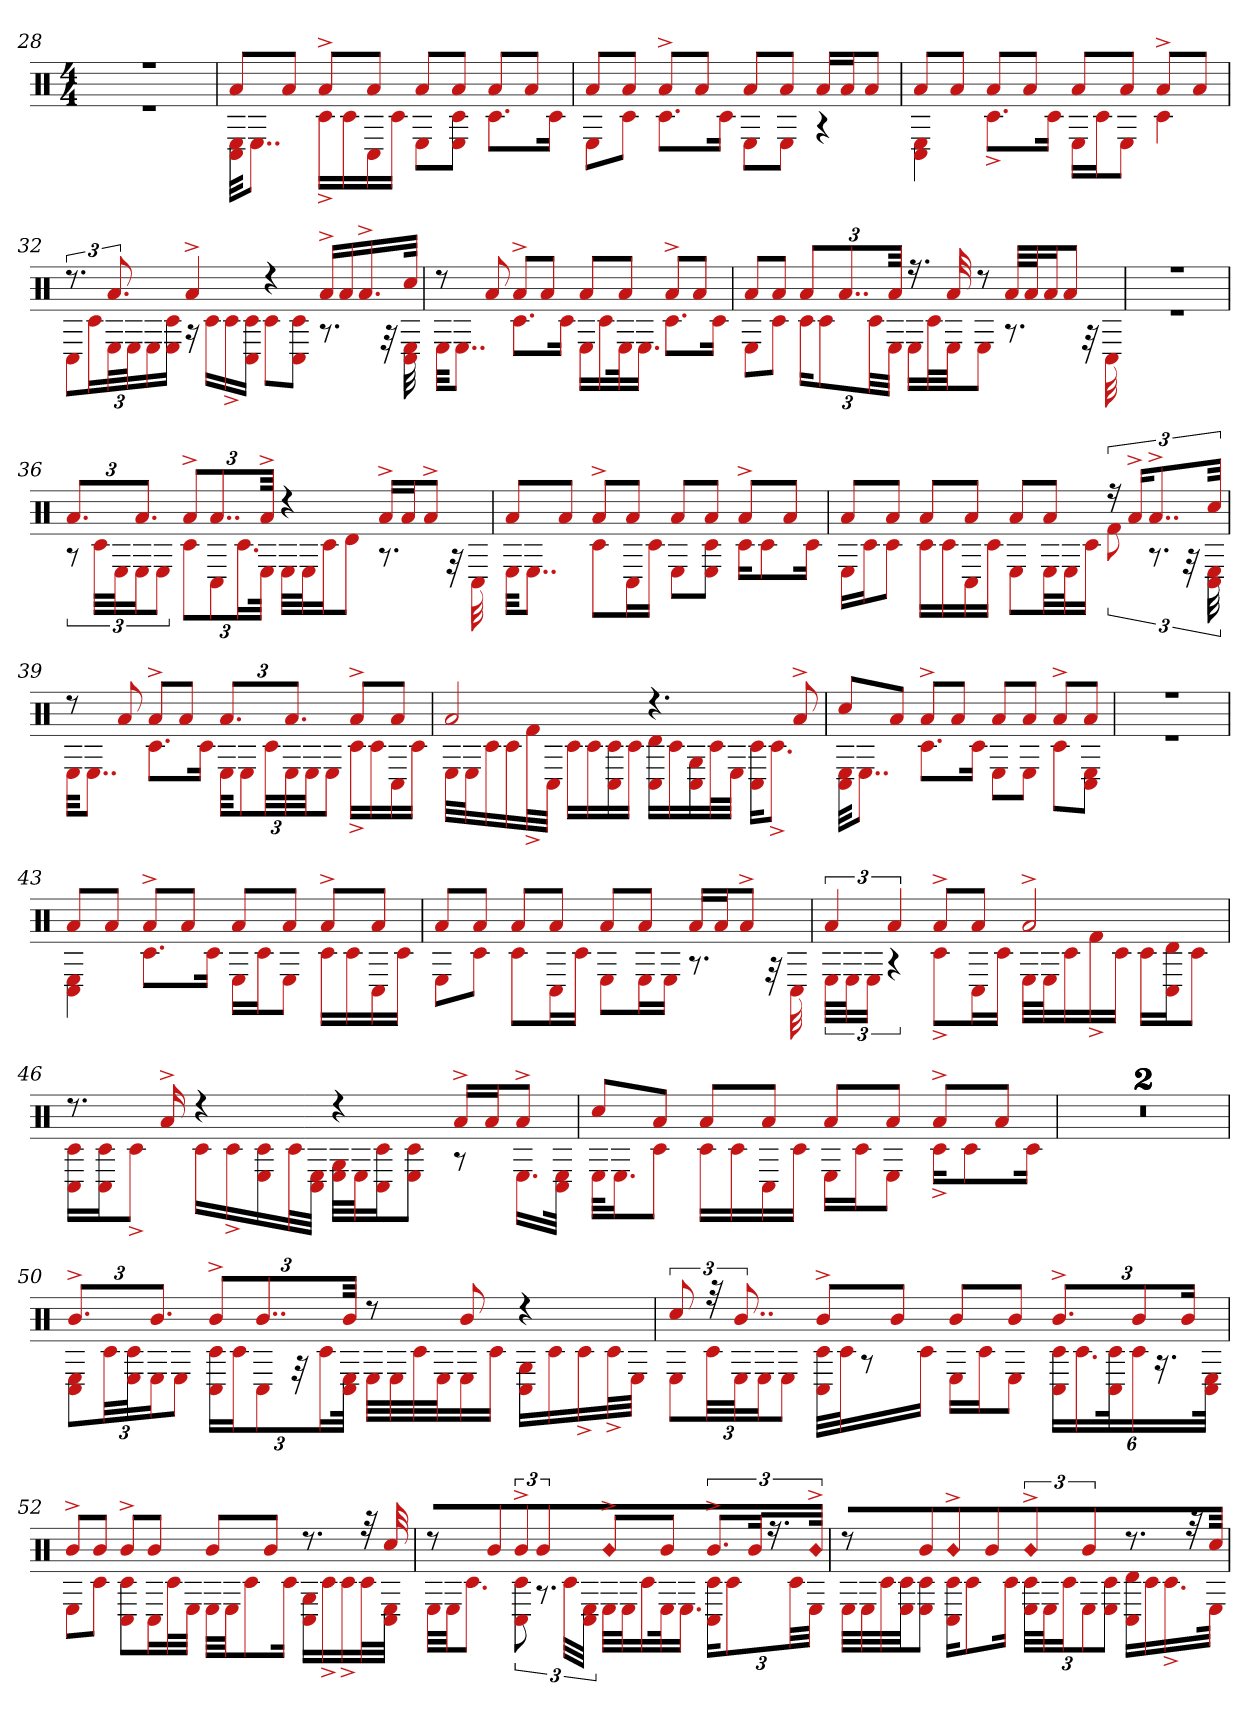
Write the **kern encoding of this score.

**kern
*part1
*staff1
*clefX
*k[]
*M4/4
=28
*^
1r	1r
=29	=29
8aL	32C# 32EKKL
.	8..EJ
8aJ	.
8a^L	16c#^LL
.	16c#
8aJ	16C#
.	16c#JJ
8aL	8EL
8aJ	8c# 8EJ
8aL	8.c#L
8aJ	.
.	16c#Jk
=30	=30
8aL	8EL
8aJ	8c#J
8a^L	8.c#L
8aJ	.
.	16c#Jk
8aL	8EL
8aJ	8EJ
16aLL	4r
16aJ	.
8aJ	.
=31	=31
8aL	4C# 4E
8aJ	.
8aL	8.c#^L
8aJ	.
.	16c#Jk
8aL	16ELL
.	16c#J
8aJ	8EJ
8a^L	4c#
8aJ	.
=32	=32
12.r	12C#L
.	24c#L
12.a	48EL
.	48EJ
.	24E
.	24c# 24EJJ
4a^	16r
.	16c#LL
.	16c#^
.	16c# 16C#JJ
4r	8c#L
.	8C# 8c#J
16a^LL	8.r
16a	.
16.a^	.
.	32r
32cc#JJk	32C# 32E
=33	=33
8r	32EKKL
.	8..EJ
8a	.
8a^L	8.c#L
8aJ	.
.	16c#Jk
8aL	16ELL
.	16c#
8aJ	32Ek
.	16.EJJ
8a^L	8.c#L
8aJ	.
.	16c#Jk
=34	=34
8aL	8EL
8aJ	8c#J
12aL	24c#LL
.	6c#
12..a	.
.	48c#L
48aJkk	48EJJJ
16.r	16ELL
.	32c#L
32a	32EJJ
8r	8EJ
32aLLL	8.r
32aJ	.
16aJ	.
8aJ	.
.	32r
.	32C#
=35	=35
1r	1r
=36	=36
12.aL	12r
.	48c#LLL
.	48EJ
12.aJ	24EJ
.	12EJ
12a^L	12c#L
12..a	12C#
.	24.c#L
48a^Jkk	48EJJk
4r	32ELLL
.	32EJ
.	16c#J
.	8dJ
16a^LL	8.r
16aJ	.
8a^J	.
.	32r
.	32C#
=37	=37
8aL	32EKKL
.	8..EJ
8aJ	.
8a^L	8c#L
8aJ	16C#L
.	16c#JJ
8aL	8EL
8aJ	8c# 8EJ
8a^L	16c#KL
.	8c#
8aJ	.
.	16c#Jk
=38	=38
8aL	16ELL
.	16c#J
8aJ	8c#J
8aL	16c#LL
.	16c#
8aJ	16C#
.	16c#JJ
8aL	8EL
8aJ	32ELL
.	32EJ
.	16c#JJ
24r	12f#
24a^KL	.
12..a^	12.r
.	48r
48cc#Jkk	48C# 48E
=39	=39
8r	32EKKL
.	8..EJ
8a	.
8a^L	8.c#L
8aJ	.
.	16c#Jk
12.aL	48EKKL
.	12E
.	48c#LL
12.aJ	48E
.	48EJJ
.	12EJ
8a^L	16c#^LL
.	16c#
8aJ	16C#
.	16c#JJ
=40	=40
2a	32ELLL
.	32EJ
.	16c#
.	16c#
.	32f#^L
.	32C#JJJ
.	16c#LL
.	16c#
.	16C# 16c#
.	16c#JJ
4.r	16C# 16dLL
.	16c#
.	16C# 16G
.	32c#L
.	32EJJJ
.	16C# 16c#KL
.	8.c#^J
8a^	.
=41	=41
8cc#L	32C# 32EKKL
.	8..EJ
8aJ	.
8a^L	8.c#L
8aJ	.
.	16c#Jk
8aL	8EL
8aJ	8EJ
8a^L	8c#L
8aJ	8C# 8EJ
=42	=42
1r	1r
=43	=43
8aL	4C# 4E
8aJ	.
8a^L	8.c#L
8aJ	.
.	16c#Jk
8aL	16ELL
.	16c#J
8aJ	8EJ
8a^L	16c#LL
.	16c#
8aJ	16C#
.	16c#JJ
=44	=44
8aL	8EL
8aJ	8c#J
8aL	8c#L
8aJ	16C#L
.	16c#JJ
8aL	8EL
8aJ	16EL
.	16EJJ
16aLL	8.r
16aJ	.
8a^J	.
.	32r
.	32C#
=45	=45
12aJ	48ELLL
.	48EJ
.	24EJJ
6a	6r
8a^L	8c#^L
8aJ	16C#L
.	16c#JJ
2a^	32ELLL
.	32EJ
.	16c#
.	16f#^
.	16c#JJ
.	16c#LL
.	16d 16C#J
.	8c#J
=46	=46
8.r	16C# 16c#LL
.	16c# 16C#J
.	8c#^J
16a^	.
4r	16c#LL
.	16c#^
.	16c# 16E
.	32c#L
.	32C# 32EJJJ
4r	32G 32ELLL
.	32EJ
.	16c# 16C#J
.	8c# 8EJ
16a^LL	8r
16aJ	.
8a^J	16.ELL
.	32C# 32EJJk
=47	=47
8cc#L	32EKLL
.	16.EJ
8aJ	8c#J
8aL	16c#LL
.	16c#
8aJ	16C#
.	16c#JJ
8aL	16ELL
.	16c#J
8aJ	8EJ
8a^L	16c#^KL
.	8c#
8aJ	.
.	16c#Jk
=48	=48
1r	1r
=49	=49
1r	1r
=50	=50
12.b^L	12C# 12EL
.	48c#LL
.	48c# 48EJ
12.bJ	24EJ
.	12EJ
12b^L	24C# 24c#LL
.	24c#J
12..b	12C#
.	48r
.	24c#L
48bJkk	48C# 48EJJk
8r	32ELLL
.	32E
.	32c#
.	32EJ
8b	16E
.	16c#JJ
4r	16C# 16GLL
.	16c#
.	16c#^
.	32c#^L
.	32EJJJ
=51	=51
12cc#	12EL
48r	48c#LL
12..b	48EJ
.	24EJ
.	12EJ
8b^L	32C# 32c#LLL
.	32c#J
.	8r
8bJ	.
.	16c#JJ
8bL	16ELL
.	16c#J
8bJ	8EJ
12.b^L	24C# 24c#LL
.	24.c#
.	48c# 48C#k
12b	24c#
.	24.r
24bJk	.
.	48C# 48EJJk
=52	=52
8b^L	8EL
8bJ	8c#J
8b^L	8C# 8c#L
8bJ	16C#L
.	32c#L
.	32EJJJ
8bL	32ELLL
.	32EJJ
.	8c#
8bJ	.
.	16c#Jk
8.r	16C# 16GLL
.	16c#^
.	16c#^
32r	32c#L
32cc#	32C# 32EJJJ
=53	=53
8r	32ELLL
.	32EJJ
.	8.c#J
8b	.
12b^J	12C# 12c#
6b	12.r
.	48c#LLL
.	48C# 48EJJJ
!LO:N:head=diamond	!
8b^L	32ELLL
.	32EJ
.	16c#
8bJ	32Ek
.	16.EJJ
12.b^L	24C# 24c#LL
.	6c#
24bJk	.
24.r	.
.	48c#L
!LO:N:head=diamond	!
48b^	48EJJJ
=54	=54
8r	32ELLL
.	32E
.	32c#
.	32c# 32EJJ
8b	8c# 8EJ
!LO:N:head=diamond	!
8b^L	16C# 16c#KL
.	8c#
8bJ	.
.	16c#Jk
!LO:N:head=diamond	!
12b^J	48E 48c#LLL
.	48EJ
.	24c#J
6b	12E
.	12E 12c#J
8.r	16C# 16dLL
.	16c#
.	16.c#^
32r	.
32cc#	32EJJk
*v	*v
=
*-
